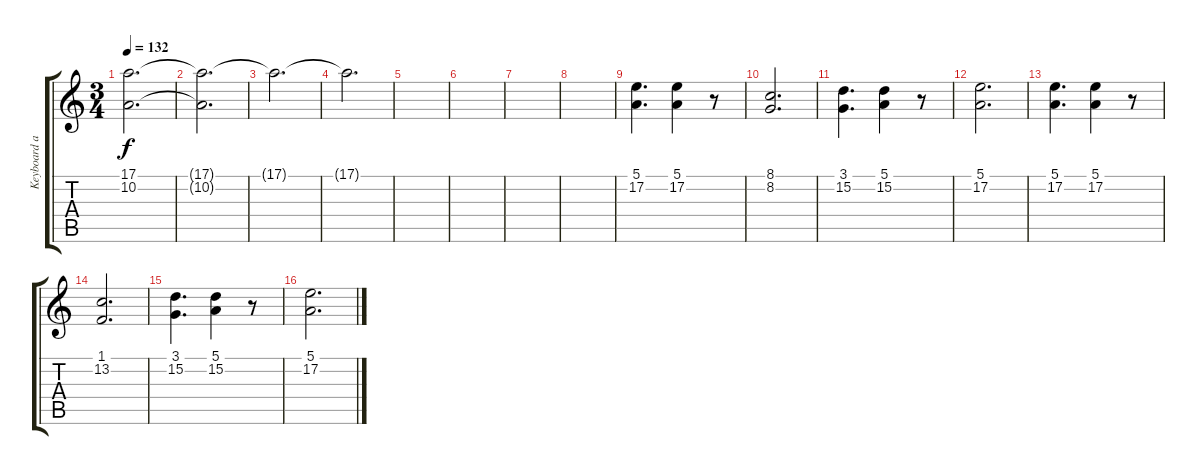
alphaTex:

\track ("Keyboard akkords" "Keyboard a") {instrument stringensemble2}
\staff {score tabs}
\tuning (E4 B3 G3 D3 A2 E2) {hide}
\ts (3 4)
\tempo 132
\clef g2
\ks c
(17.1 10.2).2{d dy f} |
(17.1{t} 10.2{t}).2{d} |
17.1{t}.2{d} |
17.1{t}.2{d} |
|
|
|
|
(5.1 17.2).4{d} (5.1 17.2).4 r.8 |
(8.1 8.2).2{d} |
(3.1 15.2).4{d} (5.1 15.2).4 r.8 |
(5.1 17.2).2{d} |
(5.1 17.2).4{d} (5.1 17.2).4 r.8 |
(1.1 13.2).2{d} |
(3.1 15.2).4{d} (5.1 15.2).4 r.8 |
(5.1 17.2).2{d}
